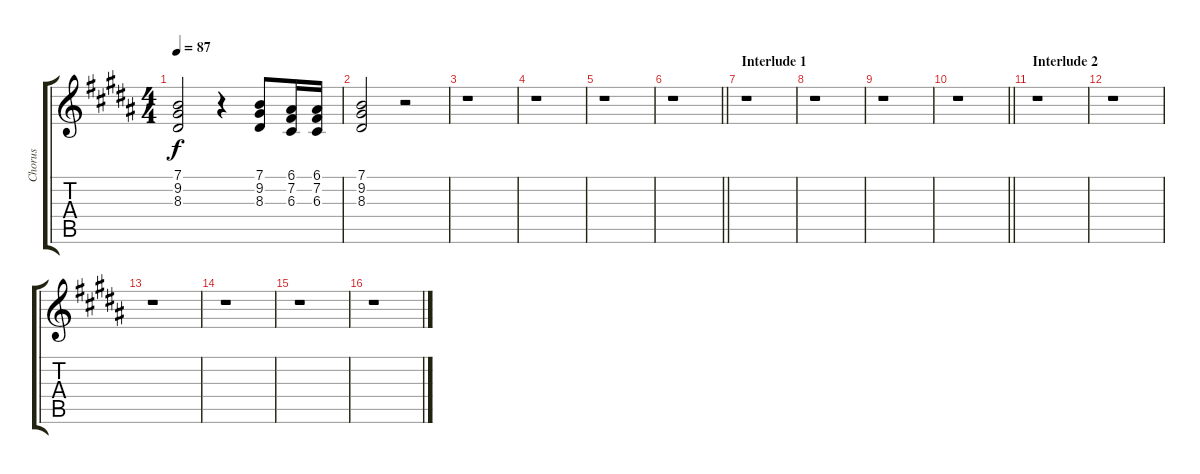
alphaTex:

\track ("Chorus" "Chorus") {instrument sopranosax}
\staff {score tabs}
\tuning (E4 B3 G3 D3 A2 E2) {hide}
\ts (4 4)
\tempo 87
\clef g2
\ks b
(7.1 9.2 8.3).2{dy f} r.4 (7.1 9.2 8.3).8 (6.1 7.2 6.3).16 (6.1 7.2 6.3).16 |
(7.1 9.2 8.3).2 r.2 |
r.1 |
r.1 |
r.1 |
\barLineRight lightlight
r.1 |
\section ("" "Interlude 1")
r.1 |
r.1 |
r.1 |
\barLineRight lightlight
r.1 |
\section ("" "Interlude 2")
r.1 |
r.1 |
r.1 |
r.1 |
r.1 |
r.1
